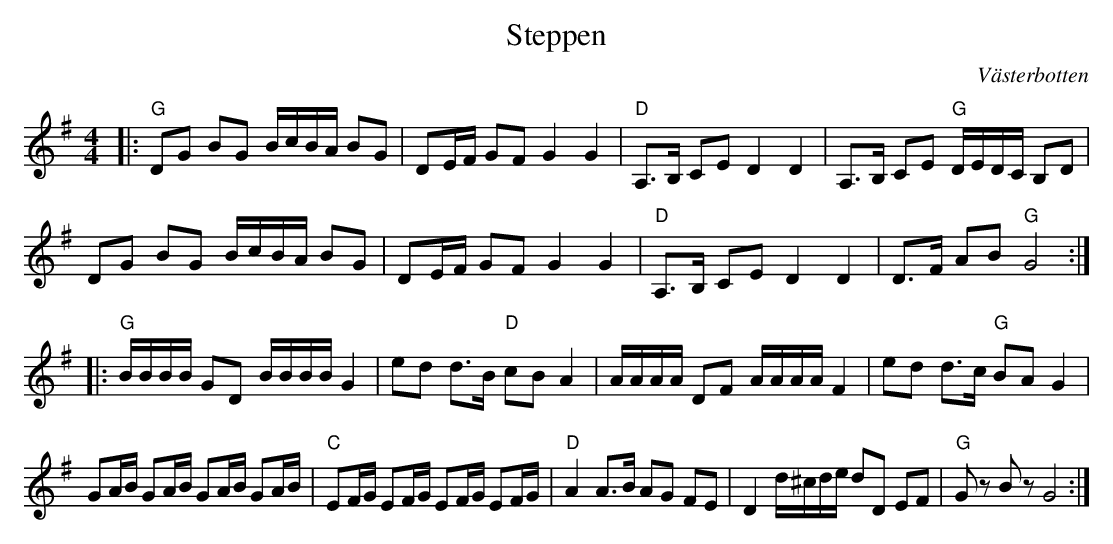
X:1
T:Steppen
O:Västerbotten
M:4/4
L:1/8
K:G
|:"G"DG BG B/c/B/A/ BG | DE/F/ GF G2G2 |"D" A,>B, CE D2 D2 | A,>B, CE "G" D/E/D/C/ B,D |
DG BG B/c/B/A/ BG | DE/F/ GF G2 G2 |"D" A,>B, CE D2 D2 | D>F AB "G" G4 :|
|:"G" B/B/B/B/ GD  B/B/B/B/ G2 | ed d>B "D"cB A2 | A/A/A/A/ DF A/A/A/A/ F2 | ed d>c "G"BA G2 |
GA/B/ GA/B/ GA/B/ GA/B/ |"C" EF/G/ EF/G/ EF/G/ EF/G/ |"D" A2 A>B AG FE | D2 d/^c/d/e/ dD EF |"G" G zB z G4 :|
